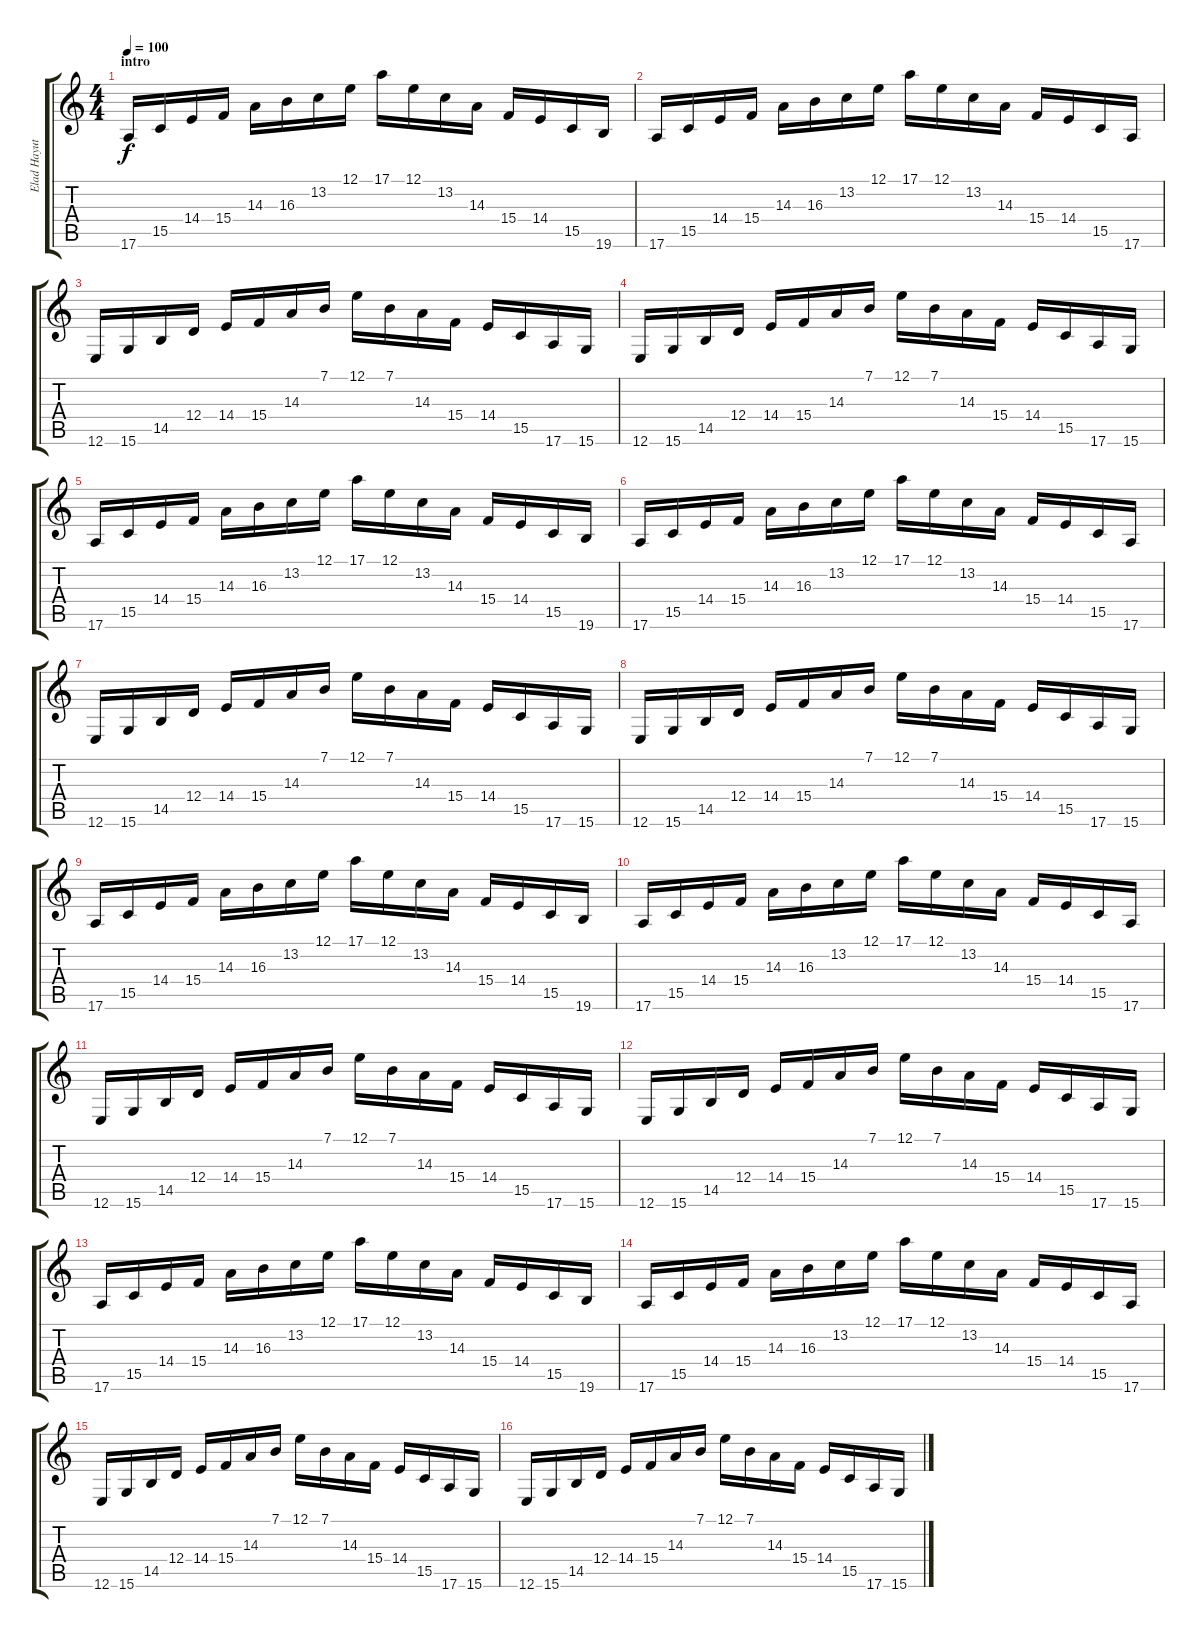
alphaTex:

\track ("Elad Hayut" "Elad Hayut") {instrument acousticgrandpiano}
\staff {score tabs}
\tuning (E4 B3 G3 D3 A2 E2) {hide}
\ts (4 4)
\section ("" "intro")
\tempo 100
\clef g2
\ks c
17.6.16{dy f volume 2 instrument acousticgrandpiano} 15.5.16 14.4.16 15.4.16 14.3.16{volume 16} 16.3.16 13.2.16 12.1.16 17.1.16 12.1.16 13.2.16 14.3.16 15.4.16 14.4.16 15.5.16 19.6.16 |
17.6.16 15.5.16 14.4.16 15.4.16 14.3.16 16.3.16 13.2.16 12.1.16 17.1.16 12.1.16 13.2.16 14.3.16 15.4.16 14.4.16 15.5.16 17.6.16 |
12.6.16 15.6.16 14.5.16 12.4.16 14.4.16 15.4.16 14.3.16 7.1.16 12.1.16 7.1.16 14.3.16 15.4.16 14.4.16 15.5.16 17.6.16 15.6.16 |
12.6.16 15.6.16 14.5.16 12.4.16 14.4.16 15.4.16 14.3.16 7.1.16 12.1.16 7.1.16 14.3.16 15.4.16 14.4.16 15.5.16 17.6.16 15.6.16 |
17.6.16 15.5.16 14.4.16 15.4.16 14.3.16 16.3.16 13.2.16 12.1.16 17.1.16 12.1.16 13.2.16 14.3.16 15.4.16 14.4.16 15.5.16 19.6.16 |
17.6.16 15.5.16 14.4.16 15.4.16 14.3.16 16.3.16 13.2.16 12.1.16 17.1.16 12.1.16 13.2.16 14.3.16 15.4.16 14.4.16 15.5.16 17.6.16 |
12.6.16 15.6.16 14.5.16 12.4.16 14.4.16 15.4.16 14.3.16 7.1.16 12.1.16 7.1.16 14.3.16 15.4.16 14.4.16 15.5.16 17.6.16 15.6.16 |
12.6.16 15.6.16 14.5.16 12.4.16 14.4.16 15.4.16 14.3.16 7.1.16 12.1.16 7.1.16 14.3.16 15.4.16 14.4.16 15.5.16 17.6.16 15.6.16 |
17.6.16 15.5.16 14.4.16 15.4.16 14.3.16 16.3.16 13.2.16 12.1.16 17.1.16 12.1.16 13.2.16 14.3.16 15.4.16 14.4.16 15.5.16 19.6.16 |
17.6.16 15.5.16 14.4.16 15.4.16 14.3.16 16.3.16 13.2.16 12.1.16 17.1.16 12.1.16 13.2.16 14.3.16 15.4.16 14.4.16 15.5.16 17.6.16 |
12.6.16 15.6.16 14.5.16 12.4.16 14.4.16 15.4.16 14.3.16 7.1.16 12.1.16 7.1.16 14.3.16 15.4.16 14.4.16 15.5.16 17.6.16 15.6.16 |
12.6.16 15.6.16 14.5.16 12.4.16 14.4.16 15.4.16 14.3.16 7.1.16 12.1.16 7.1.16 14.3.16 15.4.16 14.4.16 15.5.16 17.6.16 15.6.16 |
17.6.16 15.5.16 14.4.16 15.4.16 14.3.16 16.3.16 13.2.16 12.1.16 17.1.16 12.1.16 13.2.16 14.3.16 15.4.16 14.4.16 15.5.16 19.6.16 |
17.6.16 15.5.16 14.4.16 15.4.16 14.3.16 16.3.16 13.2.16 12.1.16 17.1.16 12.1.16 13.2.16 14.3.16 15.4.16 14.4.16 15.5.16 17.6.16 |
12.6.16 15.6.16 14.5.16 12.4.16 14.4.16 15.4.16 14.3.16 7.1.16 12.1.16 7.1.16 14.3.16 15.4.16 14.4.16 15.5.16 17.6.16 15.6.16 |
12.6.16 15.6.16 14.5.16 12.4.16 14.4.16 15.4.16 14.3.16 7.1.16 12.1.16 7.1.16 14.3.16 15.4.16 14.4.16 15.5.16 17.6.16 15.6.16
